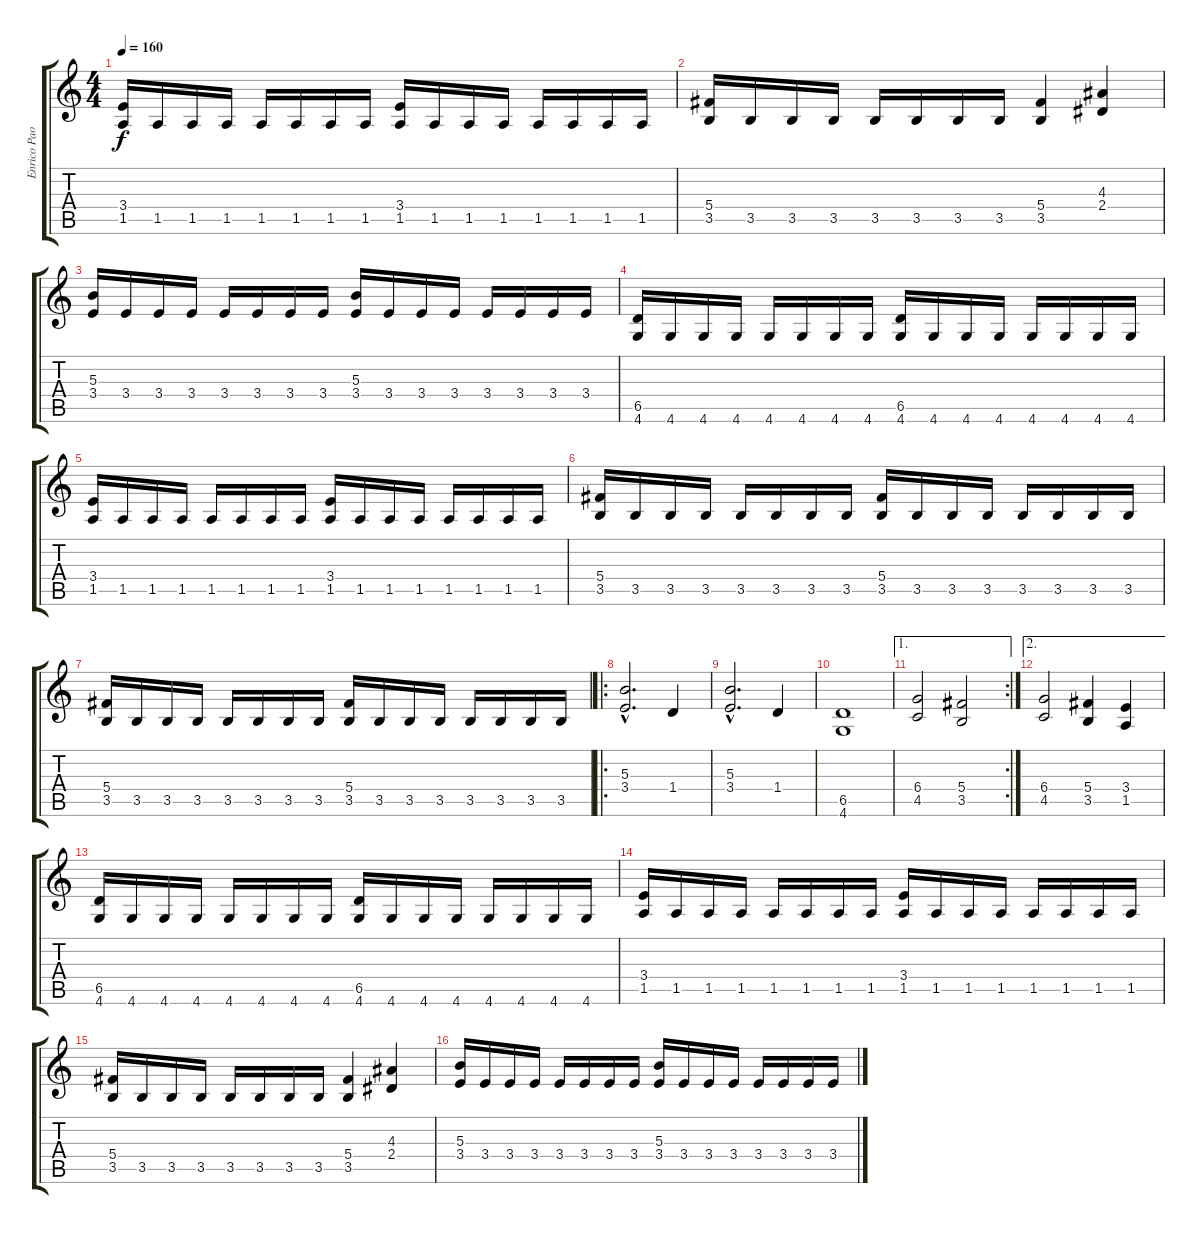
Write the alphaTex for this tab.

\track ("Enrico Paoli" "Enrico Pao") {instrument distortionguitar}
\staff {score tabs}
\tuning (Eb4 Bb3 Gb3 Db3 Ab2 Eb2) {hide}
\ts (4 4)
\tempo 160
\clef g2
\ks c
(3.4 1.5).16{dy f} 1.5.16 1.5.16 1.5.16 1.5.16 1.5.16 1.5.16 1.5.16 (3.4 1.5).16 1.5.16 1.5.16 1.5.16 1.5.16 1.5.16 1.5.16 1.5.16 |
(5.4 3.5).16 3.5.16 3.5.16 3.5.16 3.5.16 3.5.16 3.5.16 3.5.16 (5.4 3.5).4 (4.3 2.4).4 |
(5.3 3.4).16 3.4.16 3.4.16 3.4.16 3.4.16 3.4.16 3.4.16 3.4.16 (5.3 3.4).16 3.4.16 3.4.16 3.4.16 3.4.16 3.4.16 3.4.16 3.4.16 |
(6.5 4.6).16 4.6.16 4.6.16 4.6.16 4.6.16 4.6.16 4.6.16 4.6.16 (6.5 4.6).16 4.6.16 4.6.16 4.6.16 4.6.16 4.6.16 4.6.16 4.6.16 |
(3.4 1.5).16 1.5.16 1.5.16 1.5.16 1.5.16 1.5.16 1.5.16 1.5.16 (3.4 1.5).16 1.5.16 1.5.16 1.5.16 1.5.16 1.5.16 1.5.16 1.5.16 |
(5.4 3.5).16 3.5.16 3.5.16 3.5.16 3.5.16 3.5.16 3.5.16 3.5.16 (5.4 3.5).16 3.5.16 3.5.16 3.5.16 3.5.16 3.5.16 3.5.16 3.5.16 |
(5.4 3.5).16 3.5.16 3.5.16 3.5.16 3.5.16 3.5.16 3.5.16 3.5.16 (5.4 3.5).16 3.5.16 3.5.16 3.5.16 3.5.16 3.5.16 3.5.16 3.5.16 |
\ro
(5.3{hac} 3.4{hac}).2{d} 1.4.4 |
(5.3{hac} 3.4{hac}).2{d} 1.4.4 |
(6.5 4.6).1 |
\ae 1
\rc 2
(6.4 4.5).2 (5.4 3.5).2 |
\ae 2
(6.4 4.5).2 (5.4 3.5).4 (3.4 1.5).4 |
(6.5 4.6).16 4.6.16 4.6.16 4.6.16 4.6.16 4.6.16 4.6.16 4.6.16 (6.5 4.6).16 4.6.16 4.6.16 4.6.16 4.6.16 4.6.16 4.6.16 4.6.16 |
(3.4 1.5).16 1.5.16 1.5.16 1.5.16 1.5.16 1.5.16 1.5.16 1.5.16 (3.4 1.5).16 1.5.16 1.5.16 1.5.16 1.5.16 1.5.16 1.5.16 1.5.16 |
(5.4 3.5).16 3.5.16 3.5.16 3.5.16 3.5.16 3.5.16 3.5.16 3.5.16 (5.4 3.5).4 (4.3 2.4).4 |
(5.3 3.4).16 3.4.16 3.4.16 3.4.16 3.4.16 3.4.16 3.4.16 3.4.16 (5.3 3.4).16 3.4.16 3.4.16 3.4.16 3.4.16 3.4.16 3.4.16 3.4.16
